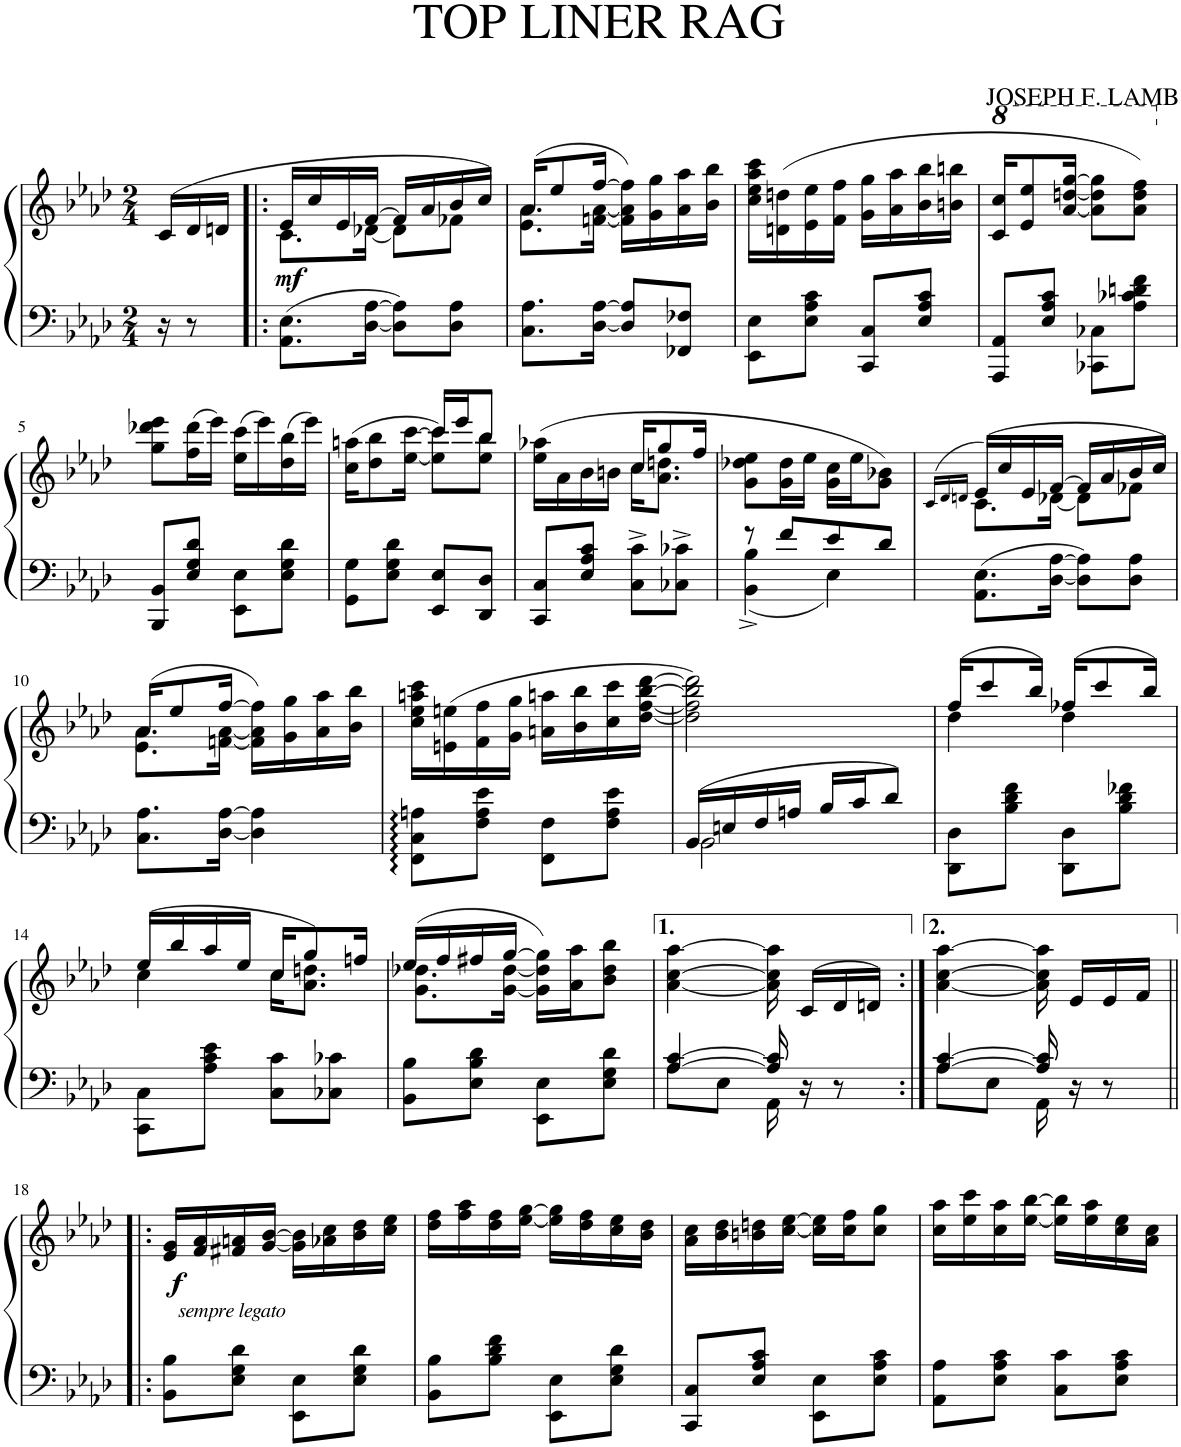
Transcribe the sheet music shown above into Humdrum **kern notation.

**kern	**kern	**dynam
*part1	*part1	*part1
*staff2	*staff1	*staff1/2
*I"Piano	*	*
*I'Pno.	*	*
*clefF4	*clefG2	*
*k[b-e-a-d-]	*k[b-e-a-d-]	*
*M2/4	*M2/4	*
=	=	=
16r	(16c/LL	.
8r	16d-/	.
.	16dn/JJ	.
=1!|:	=1!|:	=1!|:
*	*^	*
!	!	!	!LO:DY:b
8.AA-\ 8.E-\L	16e-/LL	8.c\L	mf
.	16cc/	.	.
.	16e-/	.	.
[16D-\ [16A-\Jk	[16f/JJ	[16d-X\Jk	.
8D-\] 8A-\]L	16f/LL]	8d-\L]	.
.	16a-/	.	.
8D-\ 8A-\J	16b-/	8f-X\J	.
.	16cc/JJ)	.	.
=2	=2	=2	=2
8.C\ 8.A-\L	(16a-/KL	8.e-\ 8.a-\L	.
.	8ee-/	.	.
[16D-\ [16A-\Jk	[16ff/Jk	[16fn\ [16a-\Jk	.
8D-/] 8A-/]L	16f\] 16a-\] 16ff\]LL)	4ryy	.
.	16g\ 16gg\	.	.
8FF-X/ 8F-X/J	16a-\ 16aa-\	.	.
.	16b-\ 16bb-\JJ	.	.
*	*v	*v	*
=3	=3	=3
8EE-\ 8E-\L	16cc\ 16ee-\ 16aa-\ 16ccc\LL	.
.	(16dn\ 16ddn\	.
8E-\ 8A-\ 8c\J	16e-\ 16ee-\	.
.	16f\ 16ff\JJ	.
8CC/ 8C/L	16g\ 16gg\LL	.
.	16a-\ 16aa-\	.
8E-/ 8A-/ 8c/J	16b-\ 16bb-\	.
.	16bn\ 16bbn\JJ	.
=4	=4	=4
*	*8va	*
8AAA-/ 8AA-/L	16cc/ 16ccc/KL	.
.	8ee-/ 8eee-/	.
8E-/ 8A-/ 8c/J	.	.
.	[16aa-/ [16dddn/ [16ggg/Jk	.
8CC-X\ 8C-X\L	8aa-\] 8ddd\] 8ggg\]L	.
8A-\ 8c-X\ 8dn\ 8f\J	8aa-\ 8ddd\ 8fff\J)	.
!!LO:LB:g=z
=5	=5	=5
*	*X8va	*
8BBB-/ 8BB-/L	8gg\ 8ddd-X\ 8eee-\L	.
8E-/ 8G/ 8d-/J	(16ff\ 16ddd-\L	.
.	16eee-\JJ)	.
8EE-\ 8E-\L	(16ee-\ 16ccc\LL	.
.	16eee-\)	.
8E-\ 8G\ 8d-\J	(16dd-\ 16bb-\	.
.	16eee-\JJ)	.
=6	=6	=6
*	*^	*
8GG\ 8G\L	(16cc\ 16aan\KL	4ryy	.
.	8dd-\ 8bb-\	.	.
8E-\ 8G\ 8d-\J	.	.	.
.	[16ee-\ [>16ccc\Jk	.	.
8EE-/ 8E-/L	16ccc/LL)	8ee-\] 8ccc\]L	.
.	16eee-/J	.	.
8DD-/ 8D-/J	8bb-/J	8ee-\ 8bb-\J	.
=7	=7	=7	=7
8CC/ 8C/L	(16ee-\ 16aa-X\LL	4ryy	.
.	16a-\	.	.
8E-/ 8A-/ 8c/J	16b-\	.	.
.	16bn\JJ	.	.
8C\^ 8c\^L	16cc/KL	16cc\KL	.
.	8gg/	8.a-\ 8.ddn\J	.
8C-X\^ 8c-X\^J	.	.	.
.	16ff/Jk	.	.
*	*v	*v	*
=8	=8	=8
*^	*	*
8r	4BB-\^ 4B-\^	8g\ 8dd-X\ 8ee-\L	.
8f/L	.	16g\ 16dd-\L	.
.	.	16ee-\JJ	.
8e-/	4E-\	16g\ 16cc\LL	.
.	.	16ee-\J	.
8d-/J	.	8g\ 8b-X\J)	.
*v	*v	*	*
=9	=9	=9
.	(16qc/LL	.
.	16qd-/	.
.	16qdn/JJ	.
*	*^	*
8.AA-\ 8.E-\L	(16e-/LL)	8.c\L	.
.	16cc/	.	.
.	16e-/	.	.
[16D-\ [16A-\Jk	[16f/JJ	[16d-X\Jk	.
8D-\] 8A-\]L	16f/LL]	8d-\L]	.
.	16a-/	.	.
8D-\ 8A-\J	16b-/	8f-X\J	.
.	16cc/JJ)	.	.
!!LO:LB:g=z	!!
=10	=10	=10	=10
8.C\ 8.A-\L	(16a-/KL	8.e-\ 8.a-\L	.
.	8ee-/	.	.
[16D-\ [16A-\Jk	[16ff/Jk	[16fn\ [16a-\Jk	.
4D-\] 4A-\]	16f\] 16a-\] 16ff\]LL)	4ryy	.
.	16g\ 16gg\	.	.
.	16a-\ 16aa-\	.	.
.	16b-\ 16bb-\JJ	.	.
*	*v	*v	*
=11	=11	=11
8FF\ 8C\ 8An\L	16cc\ 16ee-\ 16aan\ 16ccc\LL	.
.	(16en\ 16een\	.
8F\ 8A\ 8e-\J	16f\ 16ff\	.
.	16g\ 16gg\JJ	.
8FF\ 8F\L	16an\ 16aan\LL	.
.	16b-\ 16bb-\	.
8F\ 8A\ 8e-\J	16cc\ 16ccc\	.
.	[16dd-\ [<16ff\ [16bb-\ [16ddd-\JJ	.
=12	=12	=12
*^	*	*
16BB-/LL	2BB-\	2dd-\] 2ff\] 2bb-\] 2ddd-\])	.
16En/	.	.	.
16F/	.	.	.
16An/JJ	.	.	.
16B-/LL	.	.	.
16c/J	.	.	.
8d-/J	.	.	.
*v	*v	*	*
=13	=13	=13
*	*^	*
8DD-\ 8D-\L	(16ff/KL	4dd-\	.
.	8ccc/	.	.
8B-\ 8d-\ 8f\J	.	.	.
.	16bb-/Jk)	.	.
8DD-\ 8D-\L	(16ff-X/KL	4dd-\	.
.	8ccc/	.	.
8B-\ 8d-\ 8f-X\J	.	.	.
.	16bb-/Jk)	.	.
!!LO:LB:g=z	!!
=14	=14	=14	=14
8CC\ 8C\L	(16ee-/LL	4cc\	.
.	16bb-/	.	.
8A-\ 8c\ 8e-\J	16aa-/	.	.
.	16ee-/JJ	.	.
8C\ 8c\L	16cc/KL	16cc\KL	.
.	8gg/)	8.a-\ 8.ddn\J	.
8C-X\ 8c-X\J	.	.	.
.	16ffn/Jk	.	.
=15	=15	=15	=15
8BB-\ 8B-\L	(16ee-/LL	8.g\ 8.dd-X\L	.
.	16ff/	.	.
8E-\ 8B-\ 8d-\J	16ff#X/	.	.
.	[16gg/JJ	[16g\ [16dd-\Jk	.
8EE-\ 8E-\L	16g\] 16dd-\] 16gg\]LL)	4ryy	.
.	16a-\ 16aa-\J	.	.
8E-\ 8G\ 8d-\J	8b-\ 8dd-\ 8bb-\J	.	.
*	*v	*v	*
=16	=16	=16
*^	*	*
[4A-/ [4c/	8A-\L	[4a-\ [4cc\ [4aa-\	.
.	8E-\J	.	.
16A-/] 16c/]	16AA-\	16a-\] 16cc\] 16aa-\]	.
16r	8.ryy	(>16c/LL	.
8r	.	16d-/	.
.	.	16dn/JJ)	.
=17:|!	=17:|!	=17:|!	=17:|!
[4A-/ [4c/	8A-\L	[4a-\ [4cc\ [4aa-\	.
.	8E-\J	.	.
16A-/] 16c/]	16AA-\	16a-\] 16cc\] 16aa-\]	.
16r	8.ryy	16e-/LL	.
8r	.	16e-/	.
.	.	16f/JJ	.
*v	*v	*	*
!!LO:LB:g=z
=18!|:	=18!|:	=18!|:
!LO:TX:a:i:t=sempre legato	!	!
!	!	!LO:DY:b
8BB-\ 8B-\L	16e-/ 16g/LL	f
.	16f/ 16a-/	.
8E-\ 8G\ 8d-\J	16f#X/ 16an/	.
.	[16g/ [16b-/JJ	.
8EE-\ 8E-\L	16g\] 16b-\]LL	.
.	16a-X\ 16cc\	.
8E-\ 8G\ 8d-\J	16b-\ 16dd-\	.
.	16cc\ 16ee-\JJ	.
=19	=19	=19
8BB-\ 8B-\L	16dd-\ 16ff\LL	.
.	16ff\ 16aa-\	.
8B-\ 8d-\ 8f\J	16dd-\ 16ff\	.
.	[16ee-\ [16gg\JJ	.
8EE-\ 8E-\L	16ee-\] 16gg\]LL	.
.	16dd-\ 16ff\	.
8E-\ 8G\ 8d-\J	16cc\ 16ee-\	.
.	16b-\ 16dd-\JJ	.
=20	=20	=20
8CC/ 8C/L	16a-\ 16cc\LL	.
.	16b-\ 16dd-\	.
8E-/ 8A-/ 8c/J	16bn\ 16ddn\	.
.	[16cc\ [16ee-\JJ	.
8EE-\ 8E-\L	16cc\] 16ee-\]LL	.
.	16cc\ 16ff\J	.
8E-\ 8A-\ 8c\J	8cc\ 8gg\J	.
=21	=21	=21
8AA-\ 8A-\L	16cc\ 16aa-\LL	.
.	16ee-\ 16ccc\	.
8E-\ 8A-\ 8c\J	16cc\ 16aa-\	.
.	[16ee-\ [16bb-\JJ	.
8C\ 8c\L	16ee-\] 16bb-\]LL	.
.	16ee-\ 16aa-\	.
8E-\ 8A-\ 8c\J	16cc\ 16ee-\	.
.	16a-\ 16cc\JJ	.
=	=	=
*-	*-	*-
